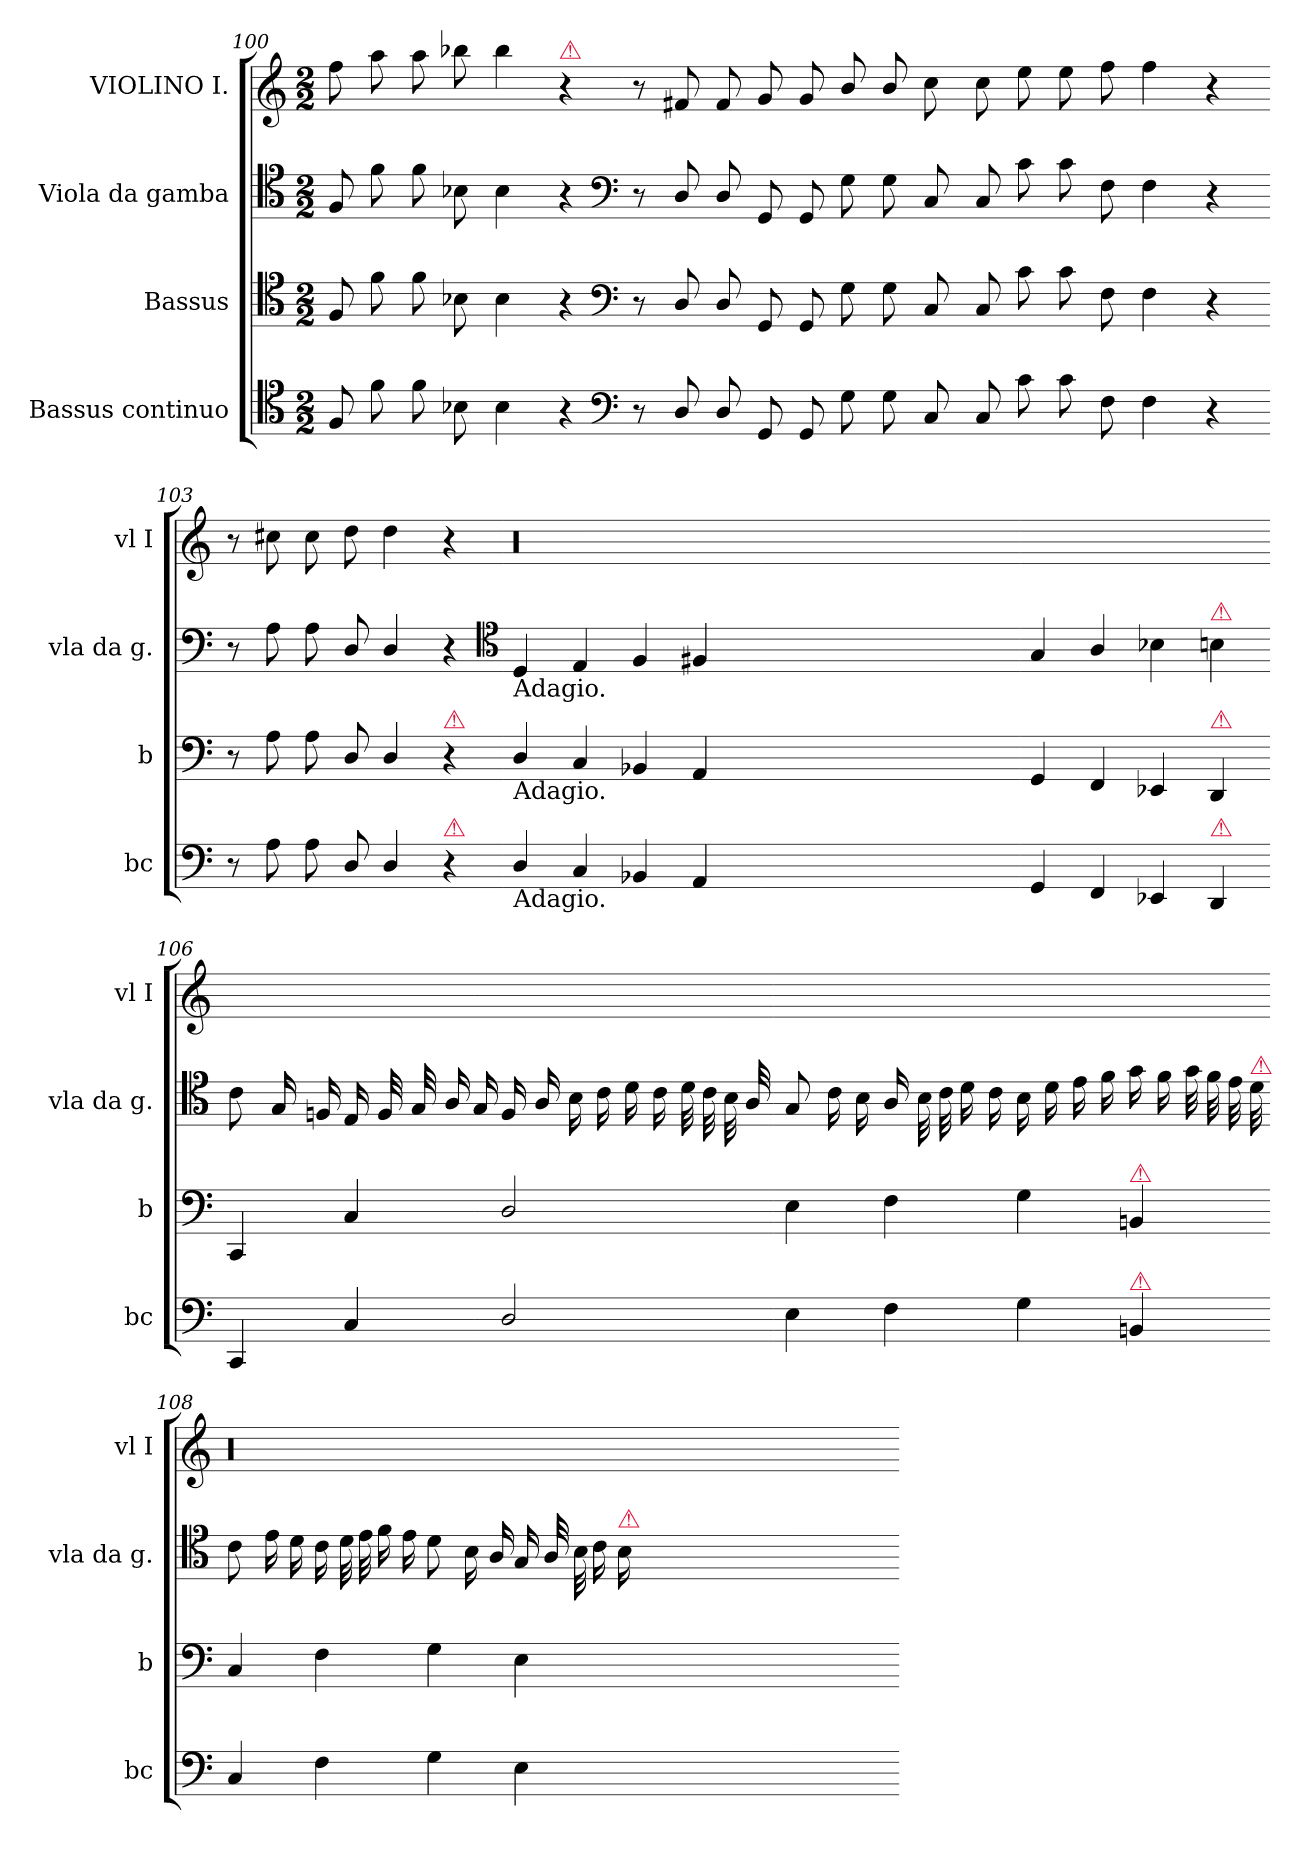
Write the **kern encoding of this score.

**kern	**kern	**kern	**dynam	**kern	**dynam
*part4	*part3	*part2	*part2	*part1	*part1
*staff4	*staff3	*staff2	*staff2	*staff1	*staff1
*I"Bassus continuo	*I"Bassus	*I"Viola da gamba	*	*I"VIOLINO I.	*
*I'bc	*I'b	*I'vla da g.	*	*I'vl I	*
*clefC4	*clefC4	*clefC4	*	*clefG2	*
*k[]	*k[]	*k[]	*	*k[]	*
*M2/2	*M2/2	*M2/2	*	*M2/2	*
=100	=100	=100	=100	=100	=100
8F/	8F/	8F/	.	8ff\	.
8f\	8f\	8f\	.	8aa\	.
8f\	8f\	8f\	.	8aa\	.
8B-X\	8B-X\	8B-X\	.	8bb-X\	.
4B-\	4B-\	4B-\	.	4bb-\	.
!	!	!	!	!LO:TX:a:color=crimson:t=⚠	!
4r	4r	4r	.	4r	.
*clefF4	*clefF4	*clefF4	*	*	*
=101-	=101-	=101-	=101-	=101-	=101-
8r	8r	8r	.	8r	.
8D/	8D/	8D/	.	8f#X/	.
8D/	8D/	8D/	.	8f#/	.
8GG/	8GG/	8GG/	.	8g/	.
8GG/	8GG/	8GG/	.	8g/	.
8G\	8G\	8G\	.	8b/	.
8G\	8G\	8G\	.	8b/	.
8C/	8C/	8C/	.	8cc\	.
=102-	=102-	=102-	=102-	=102-	=102-
8C/	8C/	8C/	.	8cc\	.
8c\	8c\	8c\	.	8ee\	.
8c\	8c\	8c\	.	8ee\	.
8F\	8F\	8F\	.	8ff\	.
4F\	4F\	4F\	.	4ff\	.
4r	4r	4r	.	4r	.
=103-	=103-	=103-	=103-	=103-	=103-
8r	8r	8r	.	8r	.
8A\	8A\	8A\	piano.	8cc#X\	piano,
8A\	8A\	8A\	.	8cc#\	.
8D/	8D/	8D/	.	8dd\	.
4D/	4D/	4D/	.	4dd\	.
!	!LO:TX:a:color=crimson:t=⚠	!	!	!	!
!LO:TX:a:color=crimson:t=⚠	!	!	!	!	!
4r	4r	4r	.	4r	.
*	*	*clefC4	*	*	*
=104-	=104-	=104-	=104-	=104-	=104-
!	!	!LO:TX:b:t=Adagio.	!	!	!
!	!LO:TX:b:t=Adagio.	!	!	!	!
!LO:TX:b:t=Adagio.	!	!	!	!	!
4D/	4D/	4D/	.	00r	.
4C/	4C/	4E/	.	.	.
4BB-X/	4BB-X/	4F/	.	.	.
4AA/	4AA/	4F#X/	.	.	.
0.ryy	0.ryy	0.ryy	.	.	.
=105-	=105-	=105-	=105-	=105-	=105-
4GG/	4GG/	4G/	.	1ryy	.
4FF/	4FF/	4A/	.	.	.
4EE-X/	4EE-X/	4B-X\	.	.	.
!	!	!LO:TX:a:color=crimson:t=⚠	!	!	!
!	!LO:TX:a:color=crimson:t=⚠	!	!	!	!
!LO:TX:a:color=crimson:t=⚠	!	!	!	!	!
4DD/	4DD/	4Bn\	.	.	.
=106-	=106-	=106-	=106-	=106-	=106-
4CC/	4CC/	8c\	.	1ryy	.
.	.	16G/	.	.	.
.	.	16Fn/	.	.	.
4C/	4C/	16E/	.	.	.
.	.	32F/	.	.	.
.	.	32G/	.	.	.
.	.	16A/	.	.	.
.	.	16G/	.	.	.
2D/	2D/	16F/	.	.	.
.	.	16A/	.	.	.
.	.	16B\	.	.	.
.	.	16c\	.	.	.
.	.	16d\	.	.	.
.	.	16c\	.	.	.
.	.	32d\	.	.	.
.	.	32c\	.	.	.
.	.	32B\	.	.	.
.	.	32A/	.	.	.
=107-	=107-	=107-	=107-	=107-	=107-
4E\	4E\	8G/	.	1ryy	.
.	.	16c\	.	.	.
.	.	16B\	.	.	.
4F\	4F\	16A/	.	.	.
.	.	32B\	.	.	.
.	.	32c\	.	.	.
.	.	16d\	.	.	.
.	.	16c\	.	.	.
4G\	4G\	16B\	.	.	.
.	.	16d\	.	.	.
.	.	16e\	.	.	.
.	.	16f\	.	.	.
!	!LO:TX:a:color=crimson:t=⚠	!	!	!	!
!LO:TX:a:color=crimson:t=⚠	!	!	!	!	!
4BBn/	4BBn/	16g\	.	.	.
.	.	16f\	.	.	.
.	.	32g\	.	.	.
.	.	32f\	.	.	.
.	.	32e\	.	.	.
!	!	!LO:TX:a:color=crimson:t=⚠	!	!	!
.	.	32d\	.	.	.
=108-	=108-	=108-	=108-	=108-	=108-
4C/	4C/	8c\	.	00r	.
.	.	16e\	.	.	.
.	.	16d\	.	.	.
4F\	4F\	16c\	.	.	.
.	.	32d\	.	.	.
.	.	32e\	.	.	.
.	.	16f\	.	.	.
.	.	16e\	.	.	.
4G\	4G\	8d\	.	.	.
.	.	16B\	.	.	.
.	.	16A/	.	.	.
4E\	4E\	16G/	.	.	.
.	.	32A/	.	.	.
.	.	32B\	.	.	.
.	.	16c\	.	.	.
!	!	!LO:TX:a:color=crimson:t=⚠	!	!	!
.	.	16B\	.	.	.
0.ryy	0.ryy	0.ryy	.	.	.
=-	=-	=-	=-	=-	=-
*-	*-	*-	*-	*-	*-
